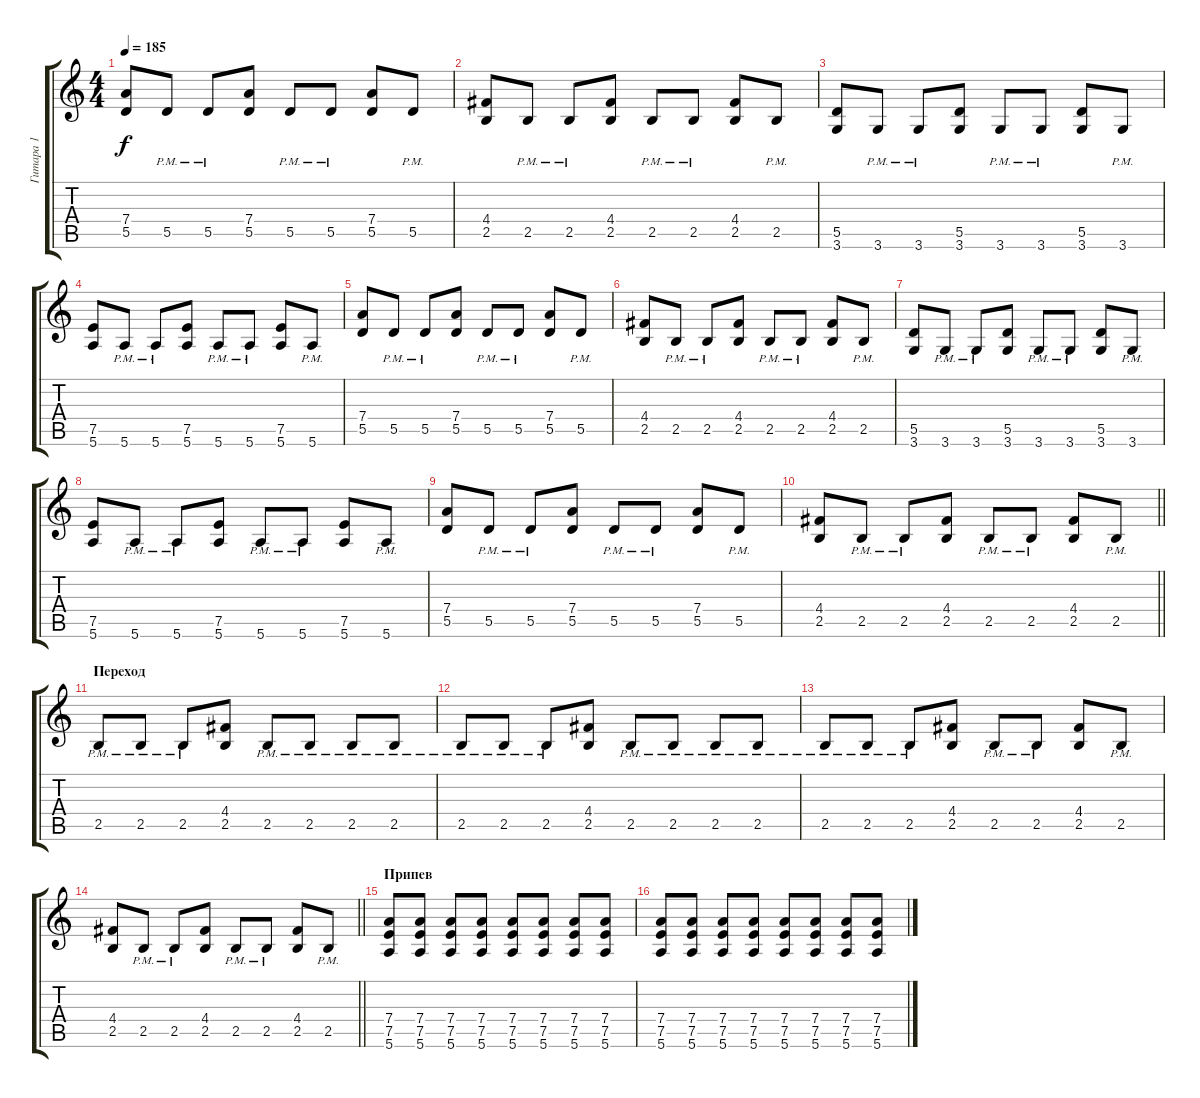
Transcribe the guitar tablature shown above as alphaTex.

\track ("Гитара 1" "Гитара 1") {instrument distortionguitar}
\staff {score tabs}
\tuning (E4 B3 G3 D3 A2 E2) {hide}
\ts (4 4)
\tempo 185
\clef g2
\ks c
(7.4 5.5).8{dy f} 5.5{pm}.8 5.5{pm}.8 (7.4 5.5).8 5.5{pm}.8 5.5{pm}.8 (7.4 5.5).8 5.5{pm}.8 |
(4.4 2.5).8 2.5{pm}.8 2.5{pm}.8 (4.4 2.5).8 2.5{pm}.8 2.5{pm}.8 (4.4 2.5).8 2.5{pm}.8 |
(5.5 3.6).8 3.6{pm}.8 3.6{pm}.8 (5.5 3.6).8 3.6{pm}.8 3.6{pm}.8 (5.5 3.6).8 3.6{pm}.8 |
(7.5 5.6).8 5.6{pm}.8 5.6{pm}.8 (7.5 5.6).8 5.6{pm}.8 5.6{pm}.8 (7.5 5.6).8 5.6{pm}.8 |
(7.4 5.5).8 5.5{pm}.8 5.5{pm}.8 (7.4 5.5).8 5.5{pm}.8 5.5{pm}.8 (7.4 5.5).8 5.5{pm}.8 |
(4.4 2.5).8 2.5{pm}.8 2.5{pm}.8 (4.4 2.5).8 2.5{pm}.8 2.5{pm}.8 (4.4 2.5).8 2.5{pm}.8 |
(5.5 3.6).8 3.6{pm}.8 3.6{pm}.8 (5.5 3.6).8 3.6{pm}.8 3.6{pm}.8 (5.5 3.6).8 3.6{pm}.8 |
(7.5 5.6).8 5.6{pm}.8 5.6{pm}.8 (7.5 5.6).8 5.6{pm}.8 5.6{pm}.8 (7.5 5.6).8 5.6{pm}.8 |
(7.4 5.5).8 5.5{pm}.8 5.5{pm}.8 (7.4 5.5).8 5.5{pm}.8 5.5{pm}.8 (7.4 5.5).8 5.5{pm}.8 |
\barLineRight lightlight
(4.4 2.5).8 2.5{pm}.8 2.5{pm}.8 (4.4 2.5).8 2.5{pm}.8 2.5{pm}.8 (4.4 2.5).8 2.5{pm}.8 |
\section ("" "Переход")
2.5{pm}.8 2.5{pm}.8 2.5{pm}.8 (4.4 2.5).8 2.5{pm}.8 2.5{pm}.8 2.5{pm}.8 2.5{pm}.8 |
2.5{pm}.8 2.5{pm}.8 2.5{pm}.8 (4.4 2.5).8 2.5{pm}.8 2.5{pm}.8 2.5{pm}.8 2.5{pm}.8 |
2.5{pm}.8 2.5{pm}.8 2.5{pm}.8 (4.4 2.5).8 2.5{pm}.8 2.5{pm}.8 (4.4 2.5).8 2.5{pm}.8 |
\barLineRight lightlight
(4.4 2.5).8 2.5{pm}.8 2.5{pm}.8 (4.4 2.5).8 2.5{pm}.8 2.5{pm}.8 (4.4 2.5).8 2.5{pm}.8 |
\section ("" "Припев")
(7.4 7.5 5.6).8 (7.4 7.5 5.6).8 (7.4 7.5 5.6).8 (7.4 7.5 5.6).8 (7.4 7.5 5.6).8 (7.4 7.5 5.6).8 (7.4 7.5 5.6).8 (7.4 7.5 5.6).8 |
(7.4 7.5 5.6).8 (7.4 7.5 5.6).8 (7.4 7.5 5.6).8 (7.4 7.5 5.6).8 (7.4 7.5 5.6).8 (7.4 7.5 5.6).8 (7.4 7.5 5.6).8 (7.4 7.5 5.6).8
